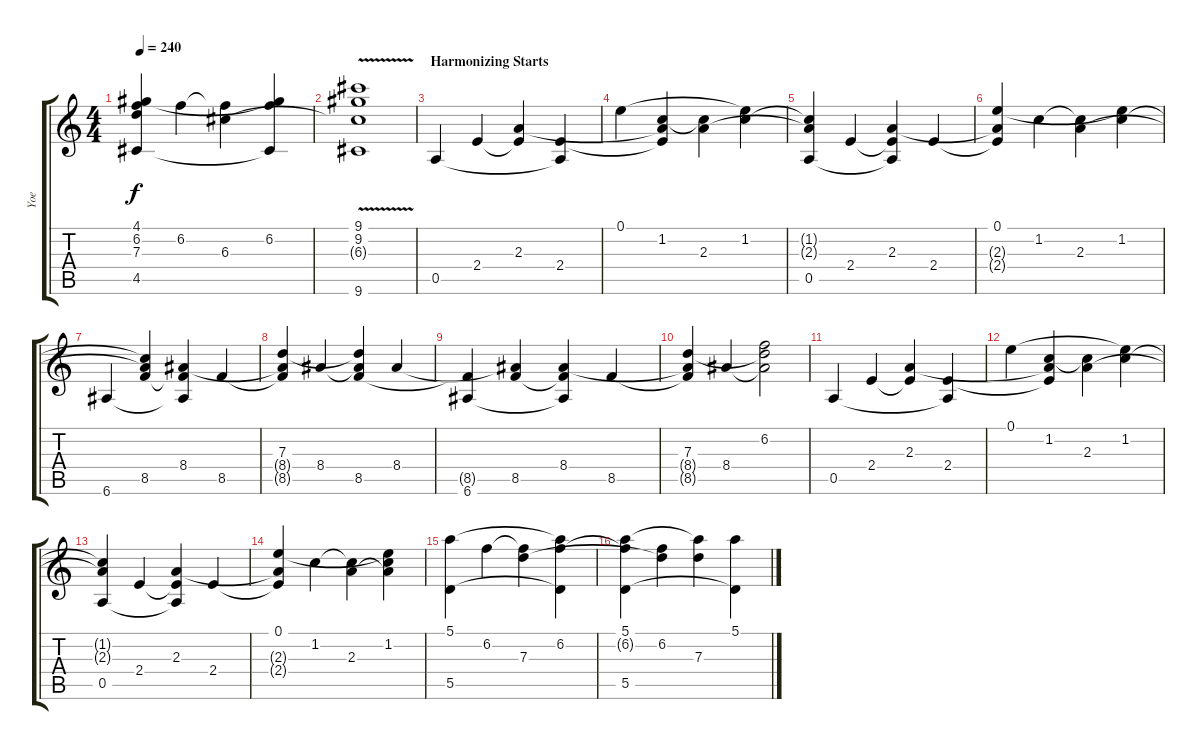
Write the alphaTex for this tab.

\track ("Yoe" "Yoe") {instrument acousticguitarnylon}
\staff {score tabs}
\tuning (E4 B3 G3 D3 A2 E2) {hide}
\ts (4 4)
\tempo 240
\clef g2
\ks c
(4.1 6.2{t} 7.3{t} 4.5).4{dy f} 6.2.4 (6.2{t} 6.3).4 (4.1{t} 6.2 4.5{t}).4 |
(9.1{v} 9.2 6.3{t} 9.6{v}).1 |
\section ("" "Harmonizing Starts")
0.5.4 2.4.4 (2.3 2.4{t}).4 (2.4 0.5{t}).4 |
0.1.4 (1.2 2.3{t} 2.4{t}).4 (1.2{t} 2.3).4 (0.1{t} 1.2).4 |
(1.2{t} 2.3{t} 0.5).4 2.4.4 (2.3 2.4{t} 0.5{t}).4 2.4.4 |
(0.1 2.3{t} 2.4{t}).4 1.2.4 (1.2{t} 2.3).4 (0.1{t} 1.2).4 |
6.6.4 (1.2{t} 2.3{t} 8.5).4 (8.4 8.5{t} 6.6{t}).4 8.5.4 |
(7.3 8.4{t} 8.5{t}).4 8.4.4 (7.3{t} 8.4{t} 8.5).4 8.4.4 |
(8.5{t} 6.6).4 (8.4{t} 8.5).4 (8.4 8.5{t} 6.6{t}).4 8.5.4 |
(7.3 8.4{t} 8.5{t}).4 8.4.4 (6.2 7.3{t} 8.4{t}).2 |
0.5.4 2.4.4 (2.3 2.4{t}).4 (2.4 0.5{t}).4 |
0.1.4 (1.2 2.3{t} 2.4{t}).4 (1.2{t} 2.3).4 (0.1{t} 1.2).4 |
(1.2{t} 2.3{t} 0.5).4 2.4.4 (2.3 2.4{t} 0.5{t}).4 2.4.4 |
(0.1 2.3{t} 2.4{t}).4 1.2.4 (1.2{t} 2.3).4 (0.1{t} 1.2 2.3{t}).4 |
(5.1 5.5).4 6.2.4 (6.2{t} 7.3).4 (5.1{t} 6.2 5.5{t}).4 |
(5.1 6.2{t} 5.5).4 (6.2 7.3{t}).4 (5.1{t} 7.3).4 (5.1 5.5{t}).4
